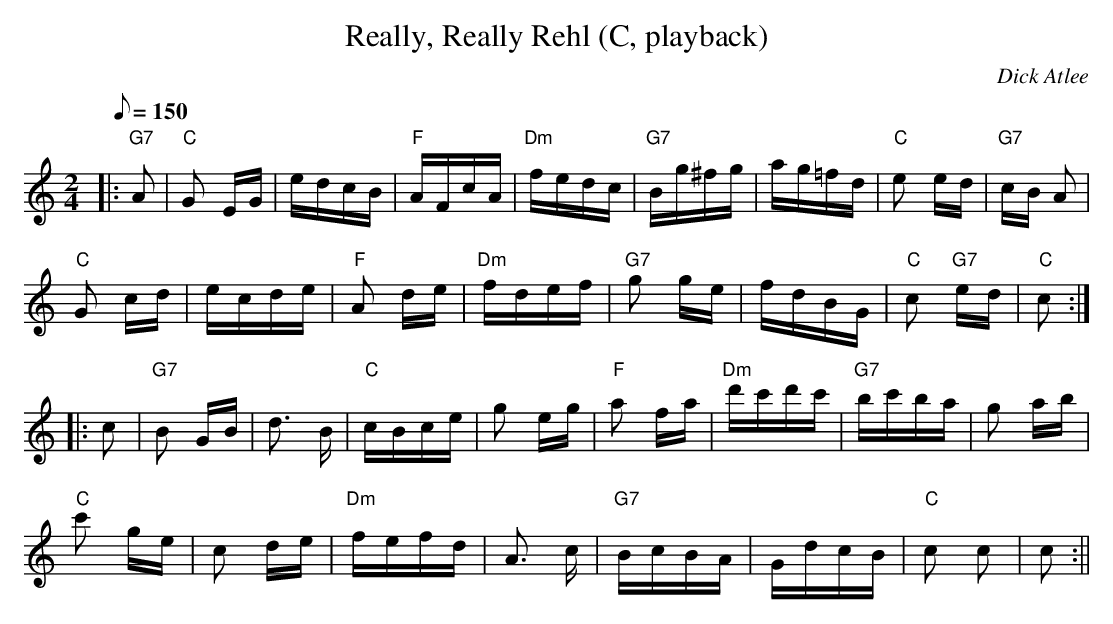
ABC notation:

X:1
T:Really, Really Rehl (C, playback)
M:2/4
L:1/16
Q:1/8=150
C:Dick Atlee
K:C
|: "G7" A2 | "C" G2 EG | edcB | "F" AFcA | "Dm" fedc |
"G7" Bg^fg | ag=fd | "C" e2 ed | "G7" cB A2 | !
"C" G2 cd | ecde | "F" A2 de | "Dm" fdef |
"G7" g2 ge | fdBG | "C" c2 "G7" ed | "C" c2 :| !
|: c2 | "G7" B2 GB | d3 B | "C" cBce | g2 eg |
"F" a2 fa | "Dm" d'c'd'c' | "G7" bc'ba | g2 ab | !
"C" c'2 ge | c2 de | "Dm" fefd | A3 c |
"G7" BcBA | GdcB | "C" c2 c2 | c2 :||
